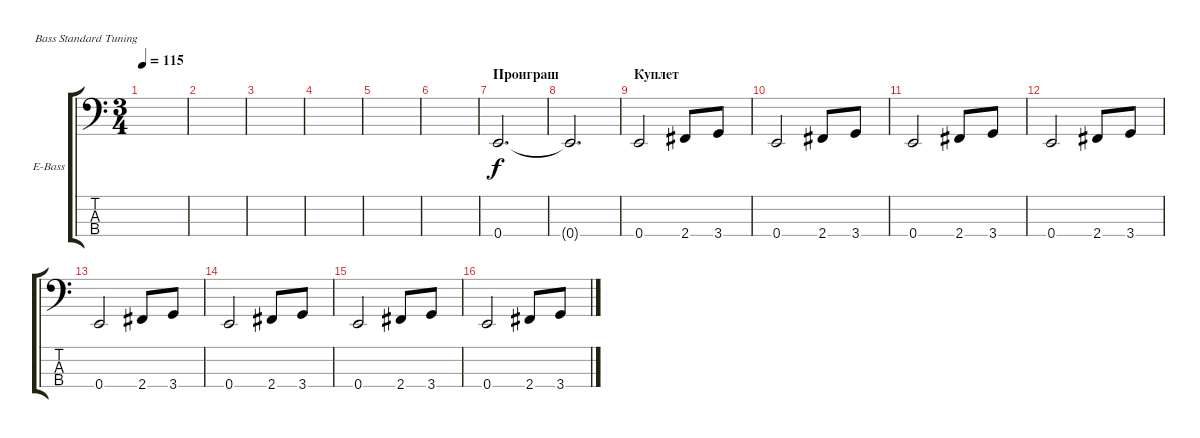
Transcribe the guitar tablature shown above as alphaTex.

\defaultSystemsLayout 4
\bracketExtendMode groupsimilarinstruments
\firstSystemTrackNameOrientation horizontal
\otherSystemsTrackNameOrientation horizontal
\track ("А. Андреев" "E-Bass") {instrument electricbassfinger}
\staff {score tabs}
\tuning (G2 D2 A1 E1)
\ts (3 4)
\tempo 115
\clef f4
\scale
0.333333
\ks c
|
\scale
0.333333 |
\scale
0.333333 |
\scale
0.333333 |
\scale
0.333333 |
\scale
0.333333 |
\section ("" "Проиграш")
\scale
0.333333 0.4.2{d} |
\scale
0.333333 0.4{t}.2{d} |
\section ("" "Куплет")
\scale
0.333333 0.4.2 2.4.8 3.4.8 |
0.4.2 2.4.8 3.4.8 |
0.4.2 2.4.8 3.4.8 |
0.4.2 2.4.8 3.4.8 |
0.4.2 2.4.8 3.4.8 |
0.4.2 2.4.8 3.4.8 |
0.4.2 2.4.8 3.4.8 |
0.4.2 2.4.8 3.4.8
